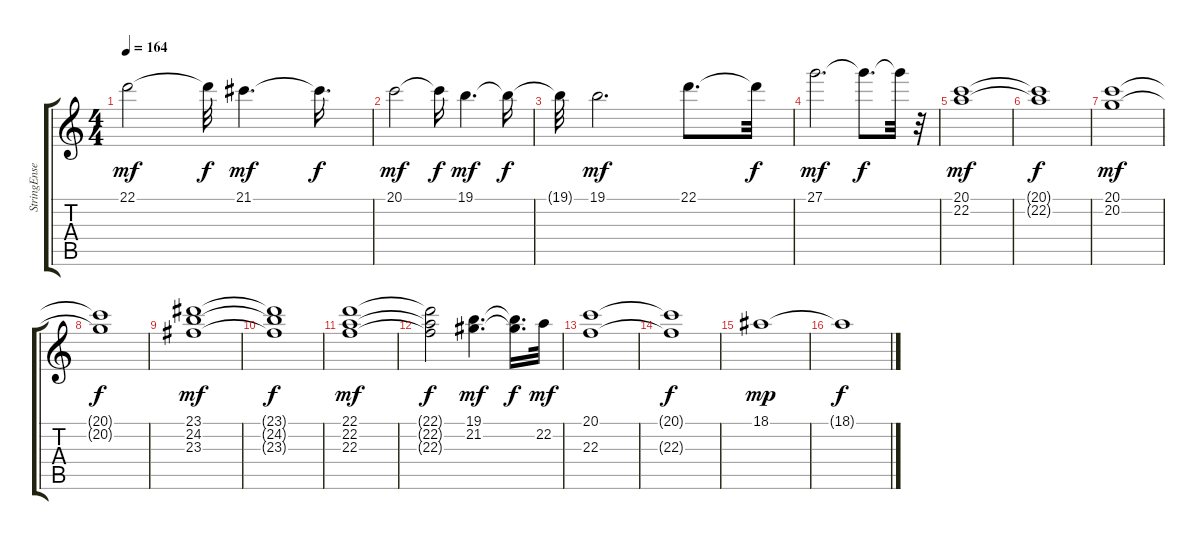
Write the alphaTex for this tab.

\track ("StringEnsemble1" "StringEnse") {instrument stringensemble2}
\staff {score tabs}
\tuning (E4 B3 G3 D3 A2 E2) {hide}
\ts (4 4)
\tempo 164
\clef g2
\ks c
22.1.2{dy mf} 22.1{t}.32{dy f} 21.1.4{d dy mf} 21.1{t}.16{d dy f} |
20.1.2{dy mf} 20.1{t}.16{dy f} 19.1.4{d dy mf} 19.1{t}.16{dy f} |
19.1{t}.32 19.1.2{d dy mf} 22.1.8{d} 22.1{t}.32{dy f} |
27.1.2{d dy mf} 27.1{t}.8{d dy f} 27.1{t}.32 r.32 |
(20.1 22.2).1{dy mf} |
(20.1{t} 22.2{t}).1{dy f} |
(20.1 20.2).1{dy mf} |
(20.1{t} 20.2{t}).1{dy f} |
(23.1 24.2 23.3).1{dy mf} |
(23.1{t} 24.2{t} 23.3{t}).1{dy f} |
(22.1 22.2 22.3).1{dy mf} |
(22.1{t} 22.2{t} 22.3{t}).2{dy f} (19.1 21.2).4{d dy mf} (19.1{t} 21.2{t}).16{d dy f} 22.2.32{dy mf} |
(20.1 22.3).1 |
(20.1{t} 22.3{t}).1{dy f} |
18.1.1{dy mp} |
18.1{t}.1{dy f}
